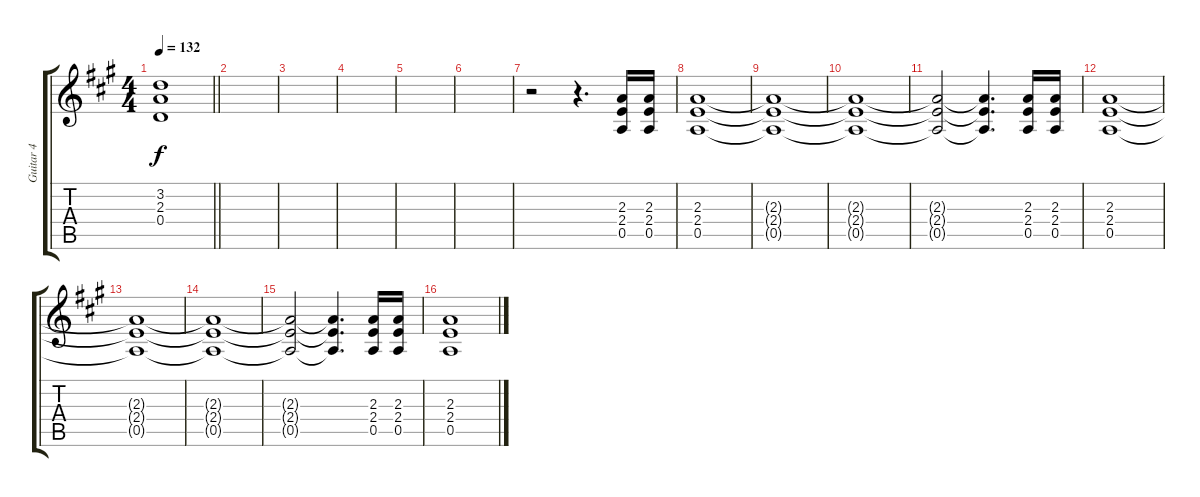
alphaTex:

\track ("Guitar 4" "Guitar 4") {instrument distortionguitar}
\staff {score tabs}
\tuning (E4 B3 G3 D3 A2 E2) {hide}
\ts (4 4)
\tempo 132
\clef g2
\barLineRight lightlight
\ks a
(3.2{t} 2.3{t} 0.4{t}).1{dy f} |
|
|
|
|
|
r.2 r.4{d} (2.3 2.4 0.5).16 (2.3 2.4 0.5).16 |
(2.3 2.4 0.5).1 |
(2.3{t} 2.4{t} 0.5{t}).1 |
(2.3{t} 2.4{t} 0.5{t}).1 |
(2.3{t} 2.4{t} 0.5{t}).2 (2.3{t} 2.4{t} 0.5{t}).4{d} (2.3 2.4 0.5).16 (2.3 2.4 0.5).16 |
(2.3 2.4 0.5).1 |
(2.3{t} 2.4{t} 0.5{t}).1 |
(2.3{t} 2.4{t} 0.5{t}).1 |
(2.3{t} 2.4{t} 0.5{t}).2 (2.3{t} 2.4{t} 0.5{t}).4{d} (2.3 2.4 0.5).16 (2.3 2.4 0.5).16 |
(2.3 2.4 0.5).1
